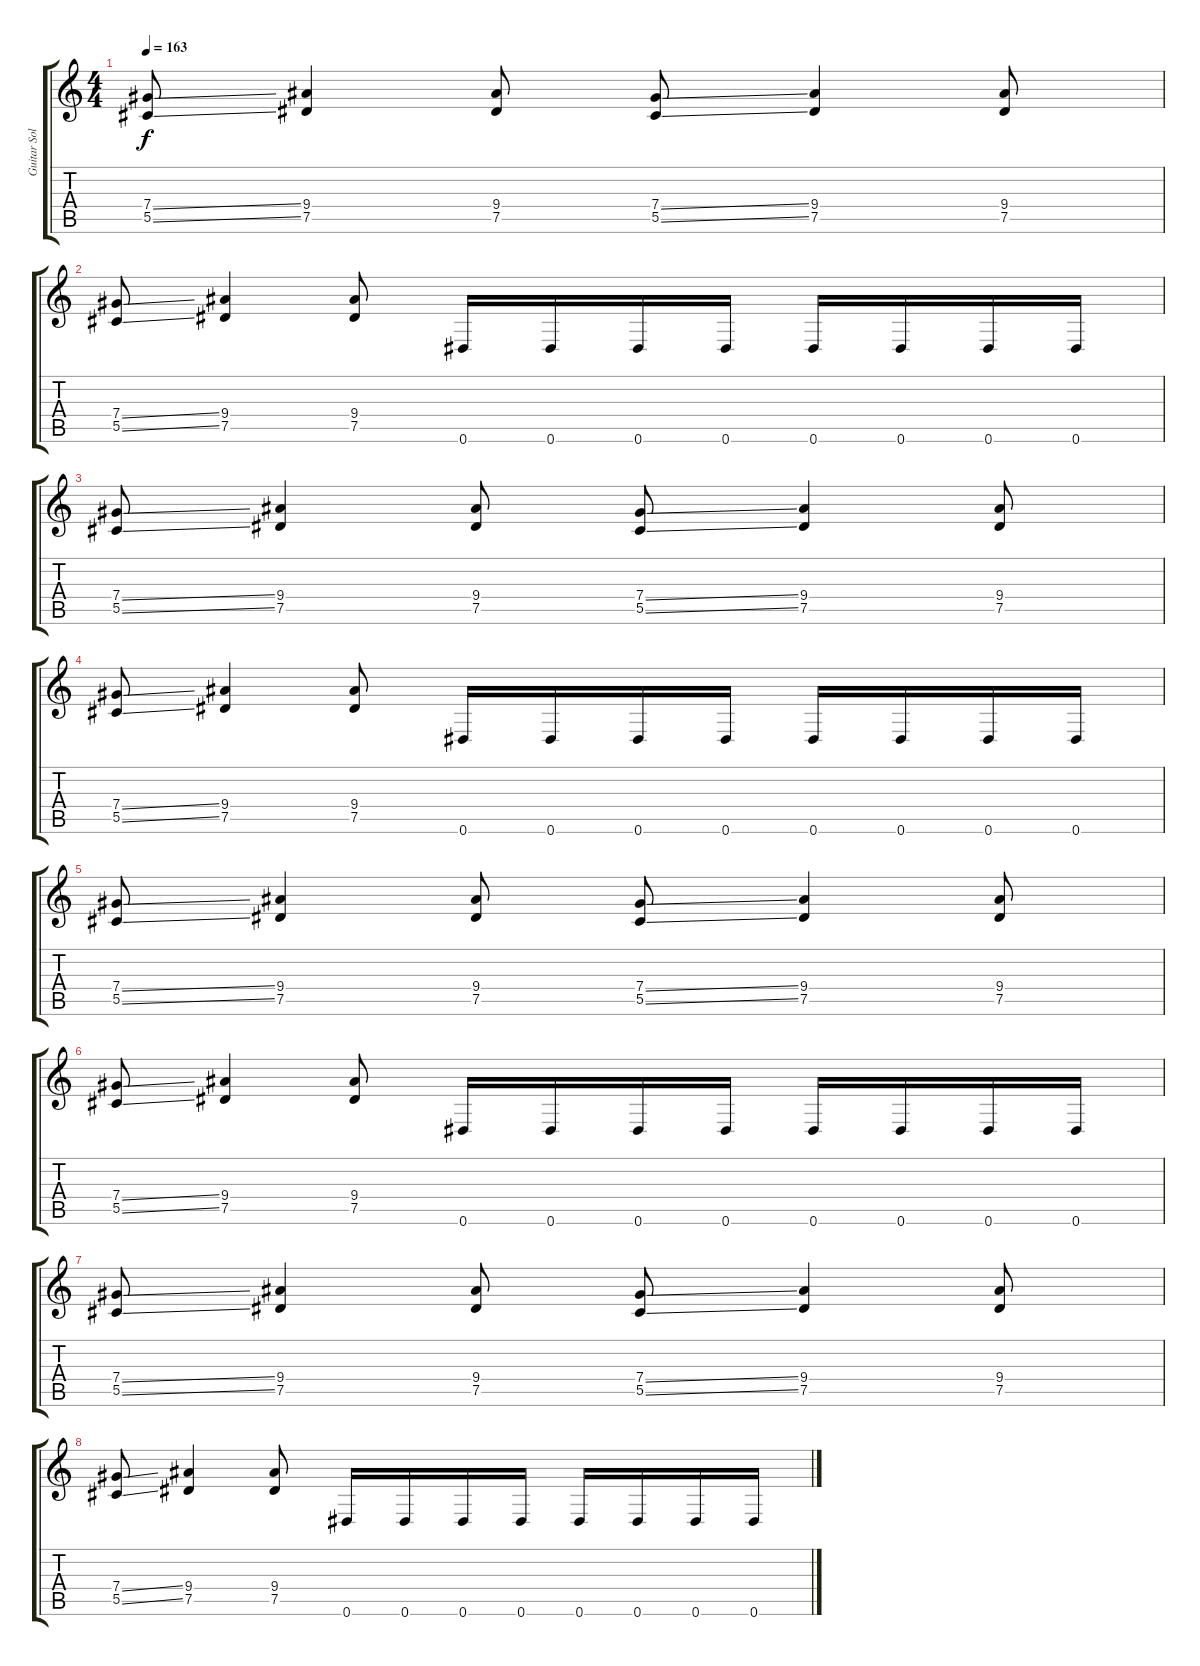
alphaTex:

\track ("Guitar Solo" "Guitar Sol") {instrument distortionguitar}
\staff {score tabs}
\tuning (Eb4 Bb3 Gb3 Db3 Ab2 Eb2) {hide}
\ts (4 4)
\tempo 163
\clef g2
\ks c
(7.4{ss} 5.5{ss}).8{dy f} (9.4 7.5).4 (9.4 7.5).8 (7.4{ss} 5.5{ss}).8 (9.4 7.5).4 (9.4 7.5).8 |
(7.4{ss} 5.5{ss}).8 (9.4 7.5).4 (9.4 7.5).8 0.6.16 0.6.16 0.6.16 0.6.16 0.6.16 0.6.16 0.6.16 0.6.16 |
(7.4{ss} 5.5{ss}).8 (9.4 7.5).4 (9.4 7.5).8 (7.4{ss} 5.5{ss}).8 (9.4 7.5).4 (9.4 7.5).8 |
(7.4{ss} 5.5{ss}).8 (9.4 7.5).4 (9.4 7.5).8 0.6.16 0.6.16 0.6.16 0.6.16 0.6.16 0.6.16 0.6.16 0.6.16 |
(7.4{ss} 5.5{ss}).8 (9.4 7.5).4 (9.4 7.5).8 (7.4{ss} 5.5{ss}).8 (9.4 7.5).4 (9.4 7.5).8 |
(7.4{ss} 5.5{ss}).8 (9.4 7.5).4 (9.4 7.5).8 0.6.16 0.6.16 0.6.16 0.6.16 0.6.16 0.6.16 0.6.16 0.6.16 |
(7.4{ss} 5.5{ss}).8 (9.4 7.5).4 (9.4 7.5).8 (7.4{ss} 5.5{ss}).8 (9.4 7.5).4 (9.4 7.5).8 |
(7.4{ss} 5.5{ss}).8 (9.4 7.5).4 (9.4 7.5).8 0.6.16 0.6.16 0.6.16 0.6.16 0.6.16 0.6.16 0.6.16 0.6.16
